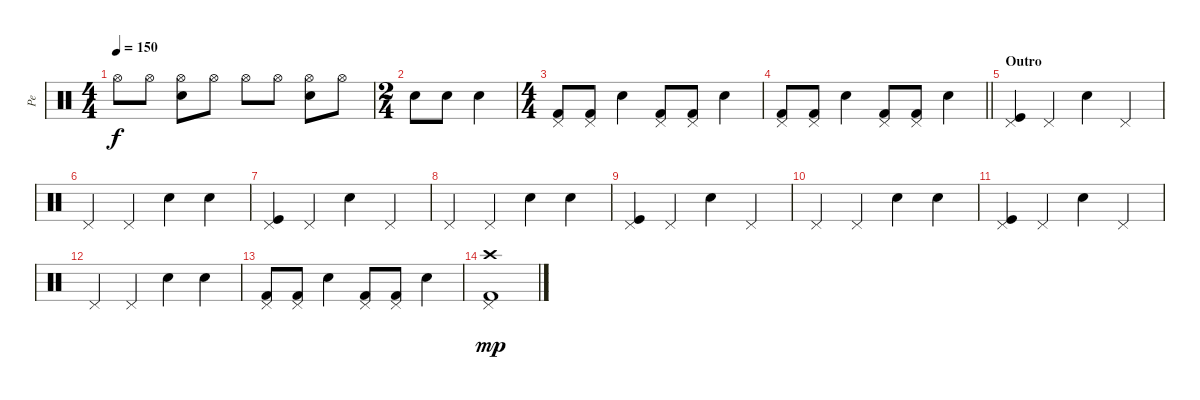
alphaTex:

\track ("Pe" "Pe") {instrument percussion}
\staff {score}
\articulation defaults
\ts (4 4)
\tempo 150
\clef neutral
\ks c "Hi-Hat (open)".8{dy f} "Hi-Hat (open)".8
("Electric Snare (hit)" "Hi-Hat (open)").8 "Hi-Hat (open)".8 "Hi-Hat (open)".8 "Hi-Hat (open)".8 ("Electric Snare (hit)" "Hi-Hat (open)").8 "Hi-Hat (open)".8 |
\ts (2 4)
"Electric Snare (hit)".8 "Electric Snare (hit)".8 "Electric Snare (hit)".4 |
\ts (4 4)
("Kick (hit) 2" "Pedal Hi-Hat (hit)").8 ("Kick (hit) 2" "Pedal Hi-Hat (hit)").8 "Electric Snare (hit)".4 ("Kick (hit) 2" "Pedal Hi-Hat (hit)").8 ("Kick (hit) 2" "Pedal Hi-Hat (hit)").8 "Electric Snare (hit)".4 |
\barLineRight lightlight
("Kick (hit) 2" "Pedal Hi-Hat (hit)").8 ("Kick (hit) 2" "Pedal Hi-Hat (hit)").8 "Electric Snare (hit)".4 ("Kick (hit) 2" "Pedal Hi-Hat (hit)").8 ("Kick (hit) 2" "Pedal Hi-Hat (hit)").8 "Electric Snare (hit)".4 |
\section ("" "Outro")
("Pedal Hi-Hat (hit)" "Kick (hit)").4 "Pedal Hi-Hat (hit)".4 "Electric Snare (hit)".4 "Pedal Hi-Hat (hit)".4 |
"Pedal Hi-Hat (hit)".4 "Pedal Hi-Hat (hit)".4 "Electric Snare (hit)".4 "Electric Snare (hit)".4 |
("Pedal Hi-Hat (hit)" "Kick (hit)").4 "Pedal Hi-Hat (hit)".4 "Electric Snare (hit)".4 "Pedal Hi-Hat (hit)".4 |
"Pedal Hi-Hat (hit)".4 "Pedal Hi-Hat (hit)".4 "Electric Snare (hit)".4 "Electric Snare (hit)".4 |
("Pedal Hi-Hat (hit)" "Kick (hit)").4 "Pedal Hi-Hat (hit)".4 "Electric Snare (hit)".4 "Pedal Hi-Hat (hit)".4 |
"Pedal Hi-Hat (hit)".4 "Pedal Hi-Hat (hit)".4 "Electric Snare (hit)".4 "Electric Snare (hit)".4 |
("Pedal Hi-Hat (hit)" "Kick (hit)").4 "Pedal Hi-Hat (hit)".4 "Electric Snare (hit)".4 "Pedal Hi-Hat (hit)".4 |
"Pedal Hi-Hat (hit)".4 "Pedal Hi-Hat (hit)".4 "Electric Snare (hit)".4 "Electric Snare (hit)".4 |
("Kick (hit) 2" "Pedal Hi-Hat (hit)").8 ("Kick (hit) 2" "Pedal Hi-Hat (hit)").8 "Electric Snare (hit)".4 ("Kick (hit) 2" "Pedal Hi-Hat (hit)").8 ("Kick (hit) 2" "Pedal Hi-Hat (hit)").8 "Electric Snare (hit)".4 |
("Crash high (hit)" "Pedal Hi-Hat (hit)" "Kick (hit) 2").1{dy mp}
